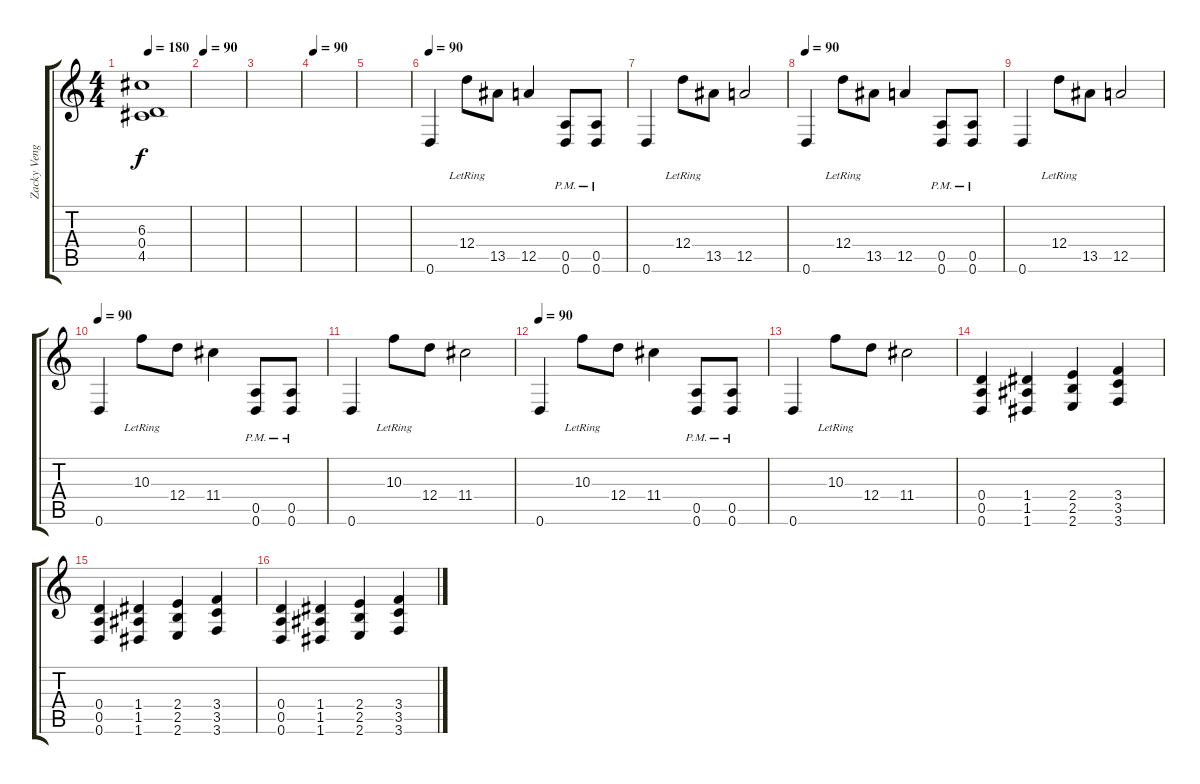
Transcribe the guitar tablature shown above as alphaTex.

\track ("Zacky Vengeance" "Zacky Veng") {instrument distortionguitar}
\staff {score tabs}
\tuning (E4 B3 G3 D3 A2 D2) {hide}
\ts (4 4)
\tempo 180
\clef g2
\ks c
(6.3{t} 0.4{t} 4.5{t}).1{dy f} |
\tempo 90
|
|
\tempo 90
|
|
\tempo 90
0.6.4 12.4{lr}.8 13.5.8 12.5.4 (0.5{pm} 0.6{pm}).8 (0.5{pm} 0.6{pm}).8 |
0.6.4 12.4{lr}.8 13.5.8 12.5.2 |
\tempo 90
0.6.4 12.4{lr}.8 13.5.8 12.5.4 (0.5{pm} 0.6{pm}).8 (0.5{pm} 0.6{pm}).8 |
0.6.4 12.4{lr}.8 13.5.8 12.5.2 |
\tempo 90
0.6.4 10.3{lr}.8 12.4.8 11.4.4 (0.5{pm} 0.6{pm}).8 (0.5{pm} 0.6{pm}).8 |
0.6.4 10.3{lr}.8 12.4.8 11.4.2 |
\tempo 90
0.6.4 10.3{lr}.8 12.4.8 11.4.4 (0.5{pm} 0.6{pm}).8 (0.5{pm} 0.6{pm}).8 |
0.6.4 10.3{lr}.8 12.4.8 11.4.2 |
(0.4 0.5 0.6).4 (1.4 1.5 1.6).4 (2.4 2.5 2.6).4 (3.4 3.5 3.6).4 |
(0.4 0.5 0.6).4 (1.4 1.5 1.6).4 (2.4 2.5 2.6).4 (3.4 3.5 3.6).4 |
(0.4 0.5 0.6).4 (1.4 1.5 1.6).4 (2.4 2.5 2.6).4 (3.4 3.5 3.6).4
